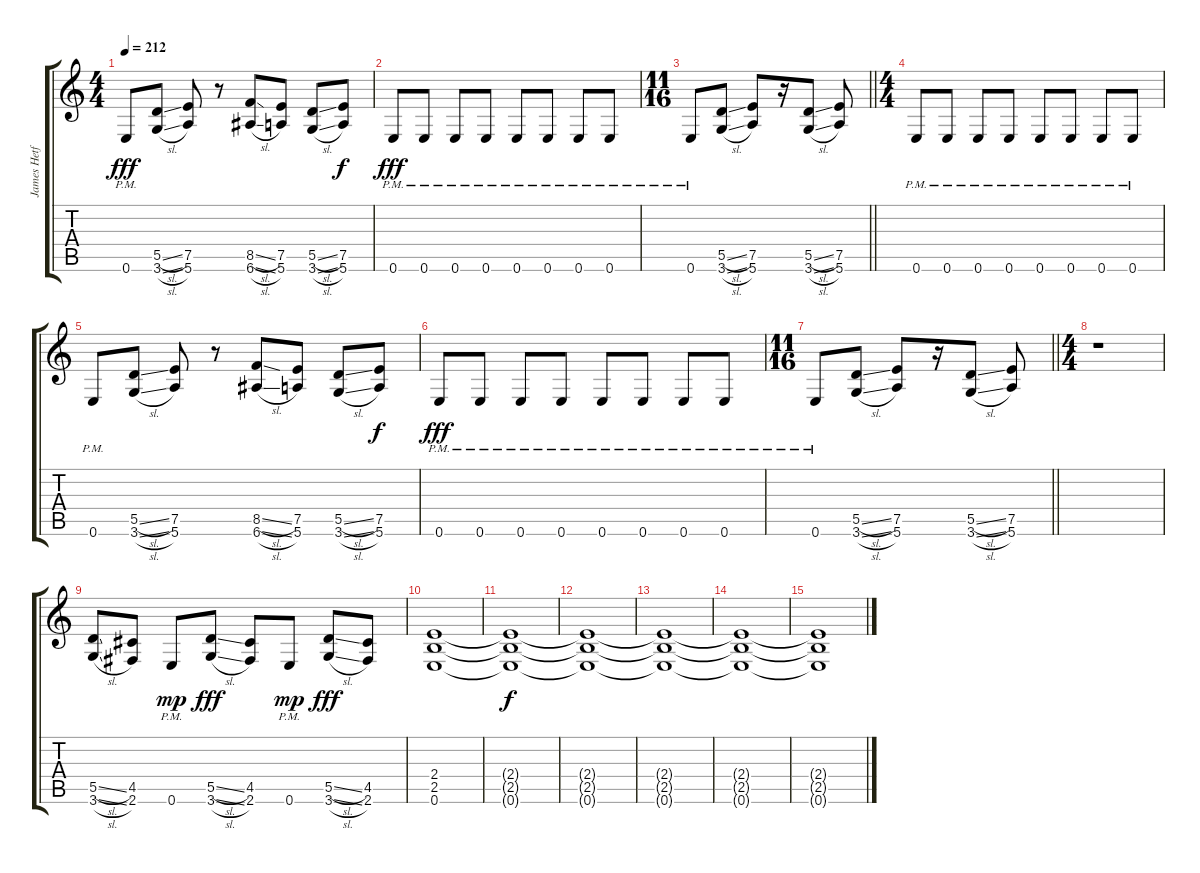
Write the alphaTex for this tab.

\track ("James Hetfield" "James Hetf") {instrument distortionguitar}
\staff {score tabs}
\tuning (E4 B3 G3 D3 A2 E2) {hide}
\ts (4 4)
\tempo 212
\clef g2
\ks c
0.6{pm}.8{dy fff} (5.5{sl} 3.6{sl}).8 (7.5 5.6).8 r.8 (8.5{sl} 6.6{sl}).8 (7.5 5.6).8 (5.5{sl} 3.6{sl}).8 (7.5 5.6).8{dy f} |
0.6{pm}.8{dy fff} 0.6{pm}.8 0.6{pm}.8 0.6{pm}.8 0.6{pm}.8 0.6{pm}.8 0.6{pm}.8 0.6{pm}.8 |
\ts (11 16)
\barLineRight lightlight
0.6{pm}.8 (5.5{sl} 3.6{sl}).8 (7.5 5.6).8 r.16 (5.5{sl} 3.6{sl}).8 (7.5 5.6).8 |
\ts (4 4)
0.6{pm}.8 0.6{pm}.8 0.6{pm}.8 0.6{pm}.8 0.6{pm}.8 0.6{pm}.8 0.6{pm}.8 0.6{pm}.8 |
0.6{pm}.8 (5.5{sl} 3.6{sl}).8 (7.5 5.6).8 r.8 (8.5{sl} 6.6{sl}).8 (7.5 5.6).8 (5.5{sl} 3.6{sl}).8 (7.5 5.6).8{dy f} |
0.6{pm}.8{dy fff} 0.6{pm}.8 0.6{pm}.8 0.6{pm}.8 0.6{pm}.8 0.6{pm}.8 0.6{pm}.8 0.6{pm}.8 |
\ts (11 16)
\barLineRight lightlight
0.6{pm}.8 (5.5{sl} 3.6{sl}).8 (7.5 5.6).8 r.16 (5.5{sl} 3.6{sl}).8 (7.5 5.6).8 |
\ts (4 4)
r.1 |
(5.5{sl} 3.6{sl}).8 (4.5 2.6).8 0.6{pm}.8{dy mp} (5.5{sl} 3.6{sl}).8{dy fff} (4.5 2.6).8 0.6{pm}.8{dy mp} (5.5{sl} 3.6{sl}).8{dy fff} (4.5 2.6).8 |
(2.4 2.5 0.6).1{volume 9} |
(2.4{t} 2.5{t} 0.6{t}).1{dy f} |
(2.4{t} 2.5{t} 0.6{t}).1 |
(2.4{t} 2.5{t} 0.6{t}).1 |
(2.4{t} 2.5{t} 0.6{t}).1{volume 1} |
(2.4{t} 2.5{t} 0.6{t}).1
